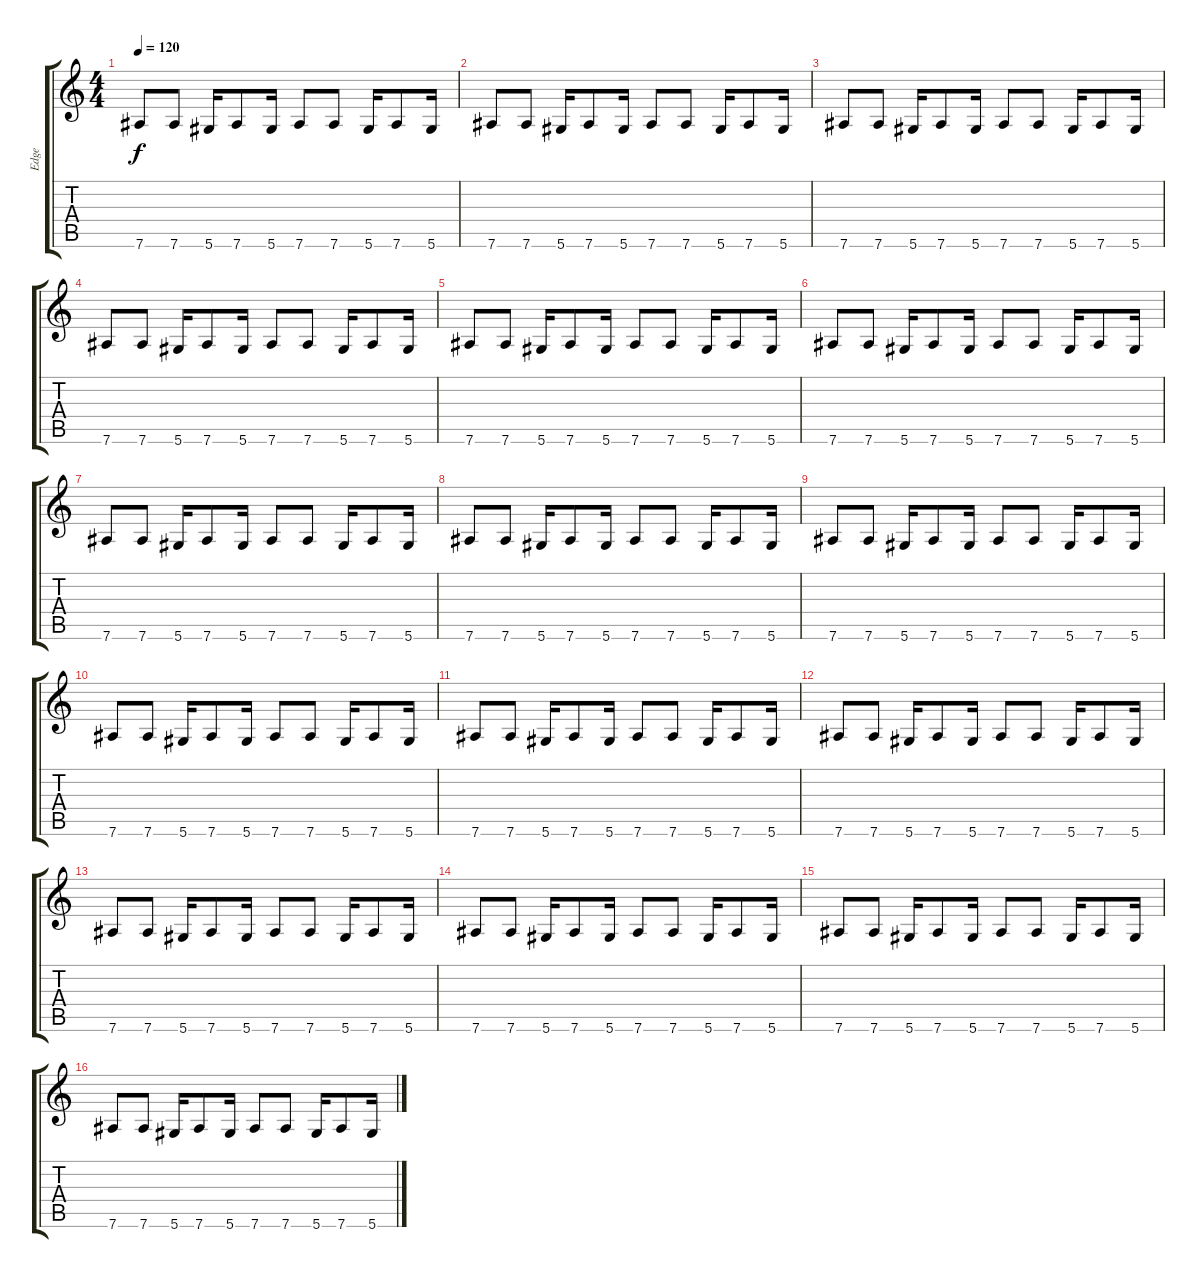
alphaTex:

\track ("Edge" "Edge") {instrument distortionguitar}
\staff {score tabs}
\tuning (Eb4 Bb3 Gb3 Db3 Ab2 Eb2) {hide}
\ts (4 4)
\tempo 120
\clef g2
\ks c
7.6.8{dy f} 7.6.8 5.6.16 7.6.8 5.6.16 7.6.8 7.6.8 5.6.16 7.6.8 5.6.16 |
7.6.8 7.6.8 5.6.16 7.6.8 5.6.16 7.6.8 7.6.8 5.6.16 7.6.8 5.6.16 |
7.6.8 7.6.8 5.6.16 7.6.8 5.6.16 7.6.8 7.6.8 5.6.16 7.6.8 5.6.16 |
7.6.8 7.6.8 5.6.16 7.6.8 5.6.16 7.6.8 7.6.8 5.6.16 7.6.8 5.6.16 |
7.6.8 7.6.8 5.6.16 7.6.8 5.6.16 7.6.8 7.6.8 5.6.16 7.6.8 5.6.16 |
7.6.8 7.6.8 5.6.16 7.6.8 5.6.16 7.6.8 7.6.8 5.6.16 7.6.8 5.6.16 |
7.6.8 7.6.8 5.6.16 7.6.8 5.6.16 7.6.8 7.6.8 5.6.16 7.6.8 5.6.16 |
7.6.8 7.6.8 5.6.16 7.6.8 5.6.16 7.6.8 7.6.8 5.6.16 7.6.8 5.6.16 |
7.6.8 7.6.8 5.6.16 7.6.8 5.6.16 7.6.8 7.6.8 5.6.16 7.6.8 5.6.16 |
7.6.8 7.6.8 5.6.16 7.6.8 5.6.16 7.6.8 7.6.8 5.6.16 7.6.8 5.6.16 |
7.6.8 7.6.8 5.6.16 7.6.8 5.6.16 7.6.8 7.6.8 5.6.16 7.6.8 5.6.16 |
7.6.8 7.6.8 5.6.16 7.6.8 5.6.16 7.6.8 7.6.8 5.6.16 7.6.8 5.6.16 |
7.6.8 7.6.8 5.6.16 7.6.8 5.6.16 7.6.8 7.6.8 5.6.16 7.6.8 5.6.16 |
7.6.8 7.6.8 5.6.16 7.6.8 5.6.16 7.6.8 7.6.8 5.6.16 7.6.8 5.6.16 |
7.6.8 7.6.8 5.6.16 7.6.8 5.6.16 7.6.8 7.6.8 5.6.16 7.6.8 5.6.16 |
7.6.8 7.6.8 5.6.16 7.6.8 5.6.16 7.6.8 7.6.8 5.6.16 7.6.8 5.6.16
